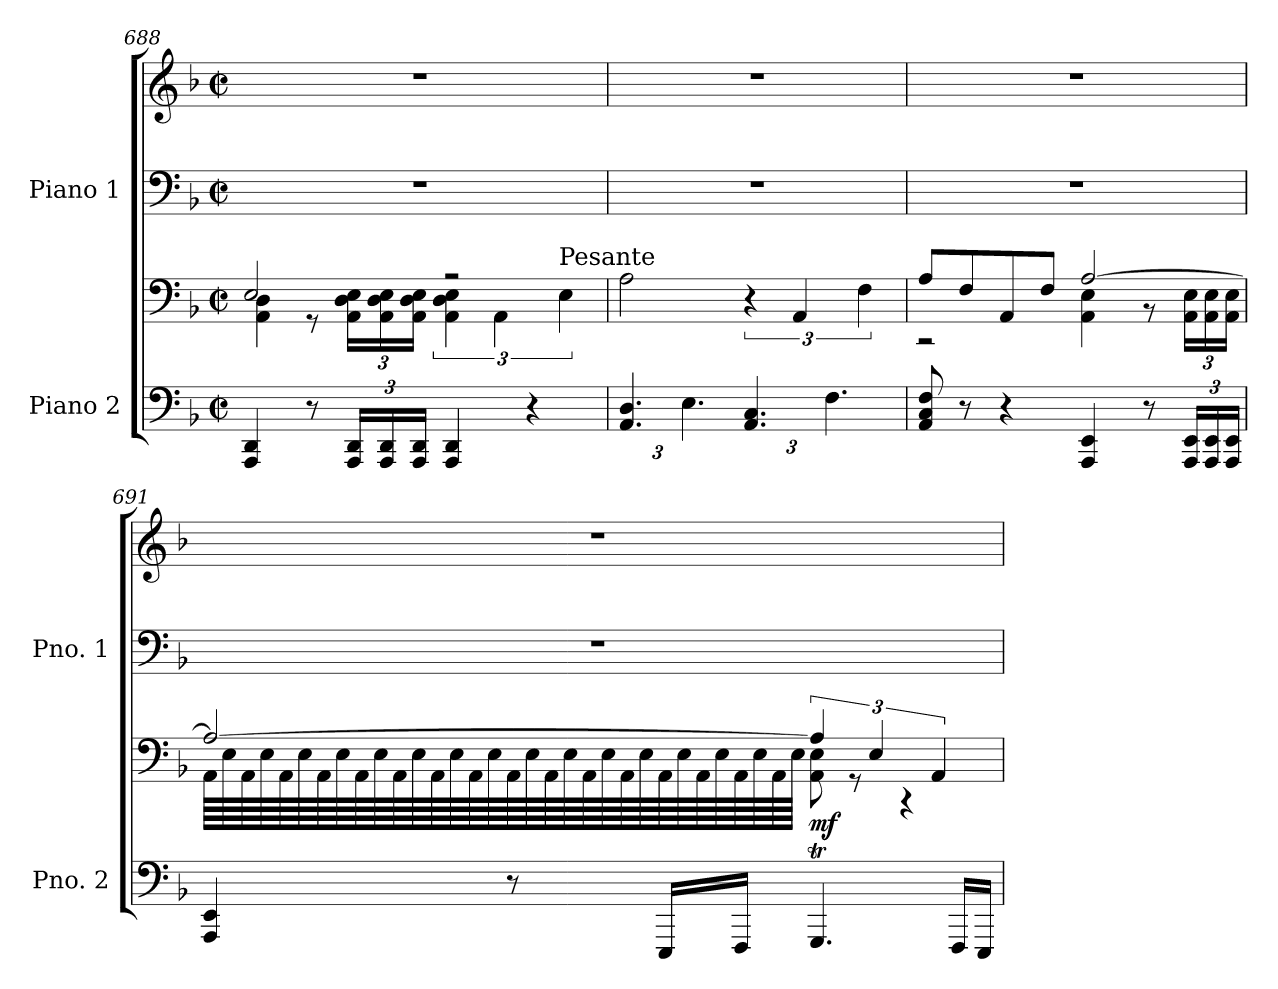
**kern	**kern	**dynam	**kern	**kern
*part2	*part2	*part2	*part1	*part1
*staff4	*staff3	*staff3/4	*staff2	*staff1
*I"Piano 2	*	*	*I"Piano 1	*
*I'Pno. 2	*	*	*I'Pno. 1	*
*clefF4	*clefF4	*	*clefF4	*clefG2
*k[b-]	*k[b-]	*	*k[b-]	*k[b-]
*M2/2	*M2/2	*	*M2/2	*M2/2
*met(c|)	*met(c|)	*	*met(c|)	*met(c|)
=688	=688	=688	=688	=688
*	*^	*	*	*
4AAA/ 4DD/	2E/	4AA\ 4D\	.	1r	1r
8r	.	8r	.	.	.
*Xbrackettup	*	*Xbrackettup	*	*	*
24AAA/ 24DD/LL	.	24AA\ 24D\ 24E\LL	.	.	.
24AAA/ 24DD/	.	24AA\ 24D\ 24E\	.	.	.
24AAA/ 24DD/JJ	.	24AA\ 24D\ 24E\JJ	.	.	.
*	*	*brackettup	*	*	*
4AAA/ 4DD/	2r	6AA\ 6D\ 6E\	.	.	.
.	.	6AA\	.	.	.
4r	.	.	.	.	.
!	!	!LO:TX:a:t=Pesante	!	!	!
.	.	6E\	.	.	.
*	*v	*v	*	*	*
!!LO:PB:g=z
=689	=689	=689	=689	=689
6.AA/ 6.D/	2A\	.	1r	1r
6.E\	.	.	.	.
6.AA/ 6.C/	6r	.	.	.
.	6AA/	.	.	.
6.F\	.	.	.	.
.	6F\	.	.	.
=690	=690	=690	=690	=690
*	*^	*	*	*
8AA/ 8C/ 8F/	8A/L	2r	.	1r	1r
8r	8F/	.	.	.	.
4r	8AA/	.	.	.	.
.	8F/J	.	.	.	.
4AAA/ 4EE/	[2A/	4AA\ 4E\	.	.	.
8r	.	8r	.	.	.
*	*	*Xbrackettup	*	*	*
24AAA/ 24EE/LL	.	24AA\ 24E\LL	.	.	.
24AAA/ 24EE/	.	24AA\ 24E\	.	.	.
24AAA/ 24EE/JJ	.	24AA\ 24E\JJ	.	.	.
=691	=691	=691	=691	=691	=691
*	*tremolo	*	*	*	*
4AAA/ 4EE/	2A/_	64AA\LLLL	.	1r	1r
.	.	64E\	.	.	.
.	.	64AA\	.	.	.
.	.	64E\	.	.	.
.	.	64AA\	.	.	.
.	.	64E\	.	.	.
.	.	64AA\	.	.	.
.	.	64E\	.	.	.
.	.	64AA\	.	.	.
.	.	64E\	.	.	.
.	.	64AA\	.	.	.
.	.	64E\	.	.	.
.	.	64AA\	.	.	.
.	.	64E\	.	.	.
.	.	64AA\	.	.	.
.	.	64E\	.	.	.
8r	.	64AA\	.	.	.
.	.	64E\	.	.	.
.	.	64AA\	.	.	.
.	.	64E\	.	.	.
.	.	64AA\	.	.	.
.	.	64E\	.	.	.
.	.	64AA\	.	.	.
.	.	64E\	.	.	.
16EEE/LL	.	64AA\	.	.	.
.	.	64E\	.	.	.
.	.	64AA\	.	.	.
.	.	64E\	.	.	.
16FFF/JJ	.	64AA\	.	.	.
.	.	64E\	.	.	.
.	.	64AA\	.	.	.
.	.	64E\JJJJ	.	.	.
*	*Xtremolo	*	*	*	*
*	*brackettup	*	*	*	*
!	!	!	!LO:DY:b	!	!
4.GGGT/	6A/]	8AA\ 8E\	mf	.	.
.	.	.	.	.	.
.	.	.	.	.	.
.	.	.	.	.	.
.	.	.	.	.	.
.	.	.	.	.	.
.	.	.	.	.	.
.	.	.	.	.	.
.	.	8r	.	.	.
.	.	.	.	.	.
.	.	.	.	.	.
.	6E/	.	.	.	.
.	.	.	.	.	.
.	.	.	.	.	.
.	.	.	.	.	.
.	.	.	.	.	.
.	.	.	.	.	.
.	.	4r	.	.	.
.	6AA/	.	.	.	.
16FFF/LL	.	.	.	.	.
16EEE/JJ	.	.	.	.	.
*	*v	*v	*	*	*
=	=	=	=	=
*-	*-	*-	*-	*-
